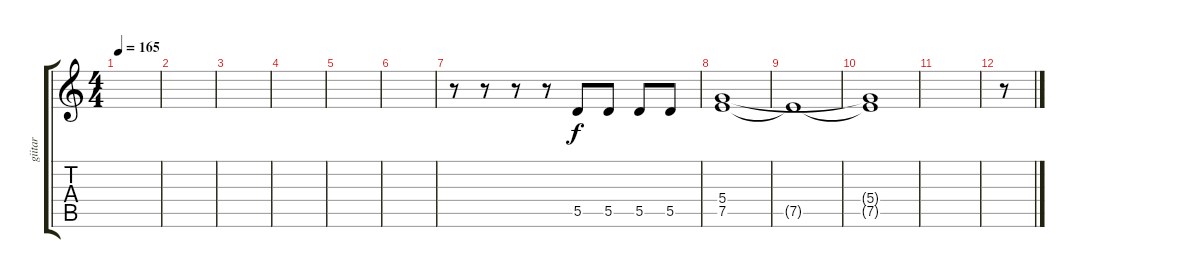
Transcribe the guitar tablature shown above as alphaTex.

\track ("giitar" "giitar") {instrument distortionguitar}
\staff {score tabs}
\tuning (E4 B3 G3 D3 A2 E2) {hide}
\ts (4 4)
\tempo 165
\clef g2
\ks c
|
|
|
|
|
|
r.8 r.8 r.8 r.8 5.5.8 5.5.8 5.5.8 5.5.8 |
(5.4 7.5).1 |
7.5{t}.1 |
(5.4{t} 7.5{t}).1 |
|
r.8
